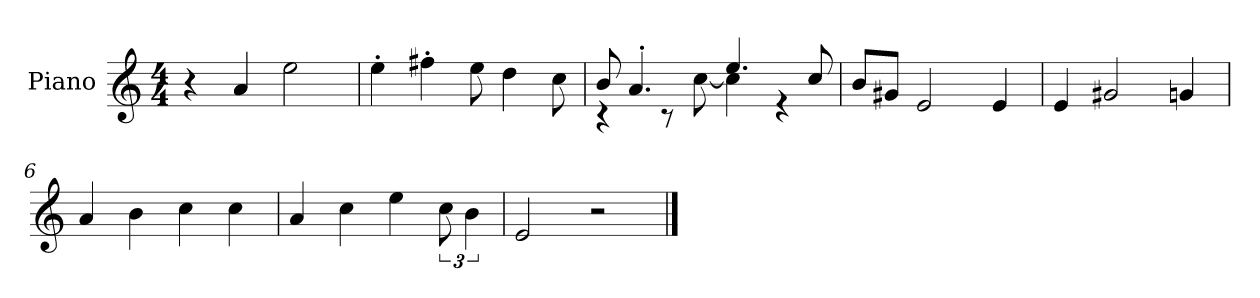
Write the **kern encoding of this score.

**kern
*part1
*staff1
*I"Piano
*I'P-no
*clefG2
*k[]
*M4/4
*MM170
=1
4r
4a/
2ee\
=2
4ee'\
4ff#X'\
8ee\
4dd\
8cc\
=3
*^
8b/	4r
4.a'/	.
.	8r
.	[8cc\
4.ee/	4cc\]
.	4r
8cc/	.
*v	*v
=4
8b/L
8g#X/J
2e/
4e/
=5
4e/
2g#X/
4gn/
=6
4a/
4b\
4cc\
4cc\
=7
4a/
4cc\
4ee\
12cc\
6b\
!!LO:LB:g=z
=8
2e/
2r
==
*-
